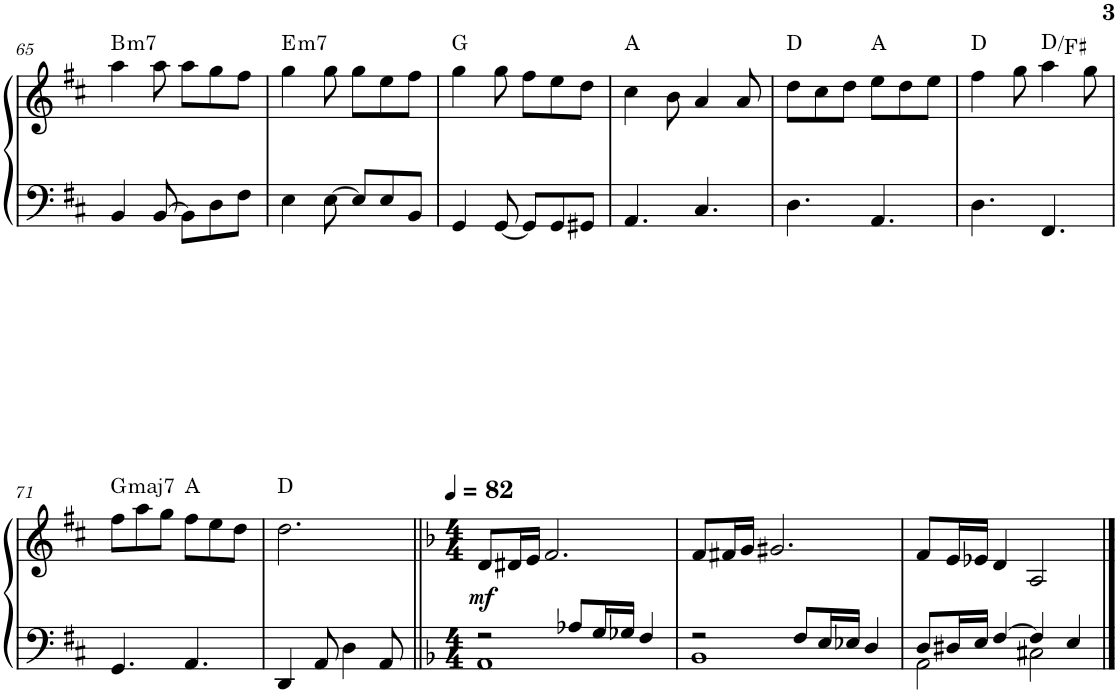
**kern	**kern	**dynam	**harte
*part1	*part1	*part1	*part1
*staff2	*staff1	*staff1/2	*
*I"Piano	*	*	*
*I'Pno.	*	*	*
!!LO:PB:g=z
*clefF4	*clefG2	*	*
*k[f#c#]	*k[f#c#]	*	*
*M6/8	*M6/8	*	*
=65	=65	=65	=65
!	!	!	!LO:H:kt=m7
4BB/	4aa\	.	B:min7
[8BB/	8aa\	.	.
8BB\L]	8aa\L	.	.
8D\	8gg\	.	.
8F#\J	8ff#\J	.	.
=66	=66	=66	=66
!	!	!	!LO:H:kt=m7
4E\	4gg\	.	E:min7
[8E\	8gg\	.	.
8E/L]	8gg\L	.	.
8E/	8ee\	.	.
8BB/J	8ff#\J	.	.
=67	=67	=67	=67
4GG/	4gg\	.	G:maj
[8GG/	8gg\	.	.
8GG/L]	8ff#\L	.	.
8GG/	8ee\	.	.
8GG#X/J	8dd\J	.	.
=68	=68	=68	=68
4.AA/	4cc#\	.	A:maj
.	8b\	.	.
4.C#/	4a/	.	.
.	8a/	.	.
=69	=69	=69	=69
4.D\	8dd\L	.	D:maj
.	8cc#\	.	.
.	8dd\J	.	.
4.AA/	8ee\L	.	A:maj
.	8dd\	.	.
.	8ee\J	.	.
=70	=70	=70	=70
4.D\	4ff#\	.	D:maj
.	8gg\	.	.
4.FF#/	4aa\	.	D:maj/3
.	8gg\	.	.
!!LO:LB:g=z
=71	=71	=71	=71
!	!	!	!LO:H:kt=maj7
4.GG/	8ff#\L	.	G:maj7
.	8aa\	.	.
.	8gg\J	.	.
4.AA/	8ff#\L	.	A:maj
.	8ee\	.	.
.	8dd\J	.	.
=72	=72	=72	=72
4DD/	2.dd\	.	D:maj
8AA/	.	.	.
4D\	.	.	.
8AA/	.	.	.
=73||	=73||	=73||	=73||
*k[b-]	*k[b-]	*	*
*M4/4	*M4/4	*	*
*	*MM82	*	*
*^	*	*	*
!	!	!	!LO:DY:b	!
2r	1AA	8d/L	mf	.
.	.	16d#X/L	.	.
.	.	16e/JJ	.	.
.	.	2.f/	.	.
8A-X/L	.	.	.	.
16G/L	.	.	.	.
16G-X/JJ	.	.	.	.
4F/	.	.	.	.
=74	=74	=74	=74	=74
2r	1BB-	8f/L	.	.
.	.	16f#X/L	.	.
.	.	16g/JJ	.	.
.	.	2.g#X/	.	.
8F/L	.	.	.	.
16E/L	.	.	.	.
16E-X/JJ	.	.	.	.
4D/	.	.	.	.
=75	=75	=75	=75	=75
8D/L	2AA\	8f/L	.	.
16D#X/L	.	16e/L	.	.
16E/JJ	.	16e-X/JJ	.	.
[4F/	.	4d/	.	.
4F/]	2C#X\	2A/	.	.
4E/	.	.	.	.
*v	*v	*	*	*
==	==	==	==
*-	*-	*-	*-
